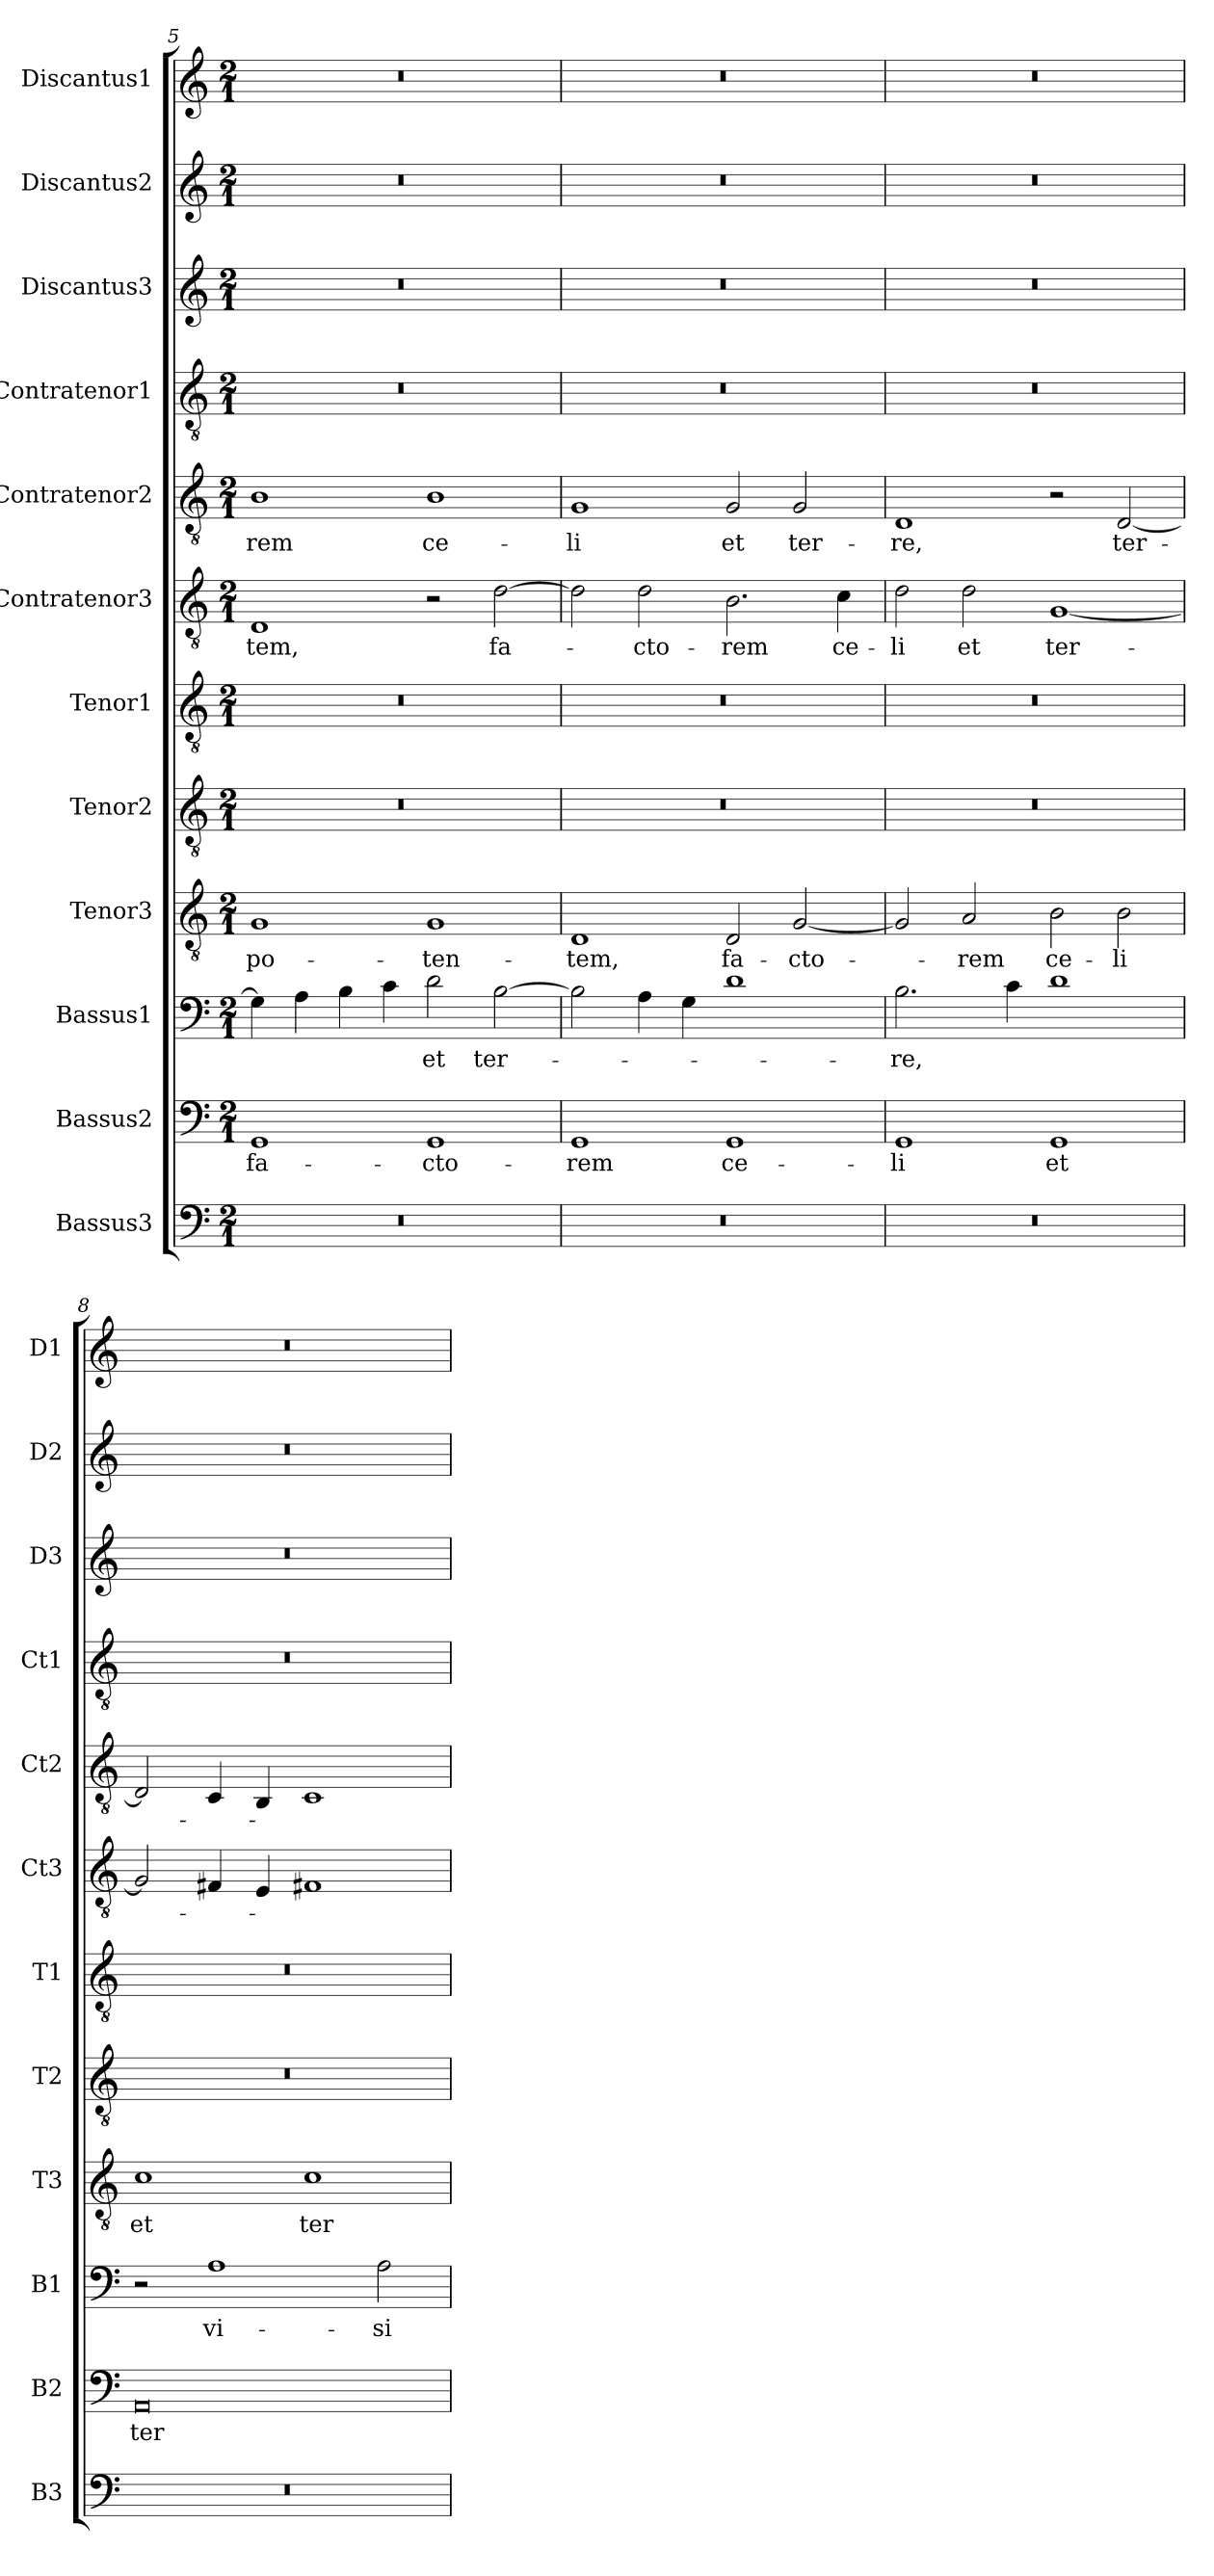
**kern	**kern	**text	**kern	**text	**kern	**text	**kern	**kern	**kern	**text	**kern	**text	**kern	**kern	**kern	**kern
*part12	*part11	*part11	*part10	*part10	*part9	*part9	*part8	*part7	*part6	*part6	*part5	*part5	*part4	*part3	*part2	*part1
*staff12	*staff11	*staff11	*staff10	*staff10	*staff9	*staff9	*staff8	*staff7	*staff6	*staff6	*staff5	*staff5	*staff4	*staff3	*staff2	*staff1
*I"Bassus3	*I"Bassus2	*	*I"Bassus1	*	*I"Tenor3	*	*I"Tenor2	*I"Tenor1	*I"Contratenor3	*	*I"Contratenor2	*	*I"Contratenor1	*I"Discantus3	*I"Discantus2	*I"Discantus1
*I'B3	*I'B2	*	*I'B1	*	*I'T3	*	*I'T2	*I'T1	*I'Ct3	*	*I'Ct2	*	*I'Ct1	*I'D3	*I'D2	*I'D1
*clefF4	*clefF4	*	*clefF4	*	*clefGv2	*	*clefGv2	*clefGv2	*clefGv2	*	*clefGv2	*	*clefGv2	*clefG2	*clefG2	*clefG2
*k[]	*k[]	*	*k[]	*	*k[]	*	*k[]	*k[]	*k[]	*	*k[]	*	*k[]	*k[]	*k[]	*k[]
*M2/1	*M2/1	*	*M2/1	*	*M2/1	*	*M2/1	*M2/1	*M2/1	*	*M2/1	*	*M2/1	*M2/1	*M2/1	*M2/1
=5	=5	=5	=5	=5	=5	=5	=5	=5	=5	=5	=5	=5	=5	=5	=5	=5
0r	1GG	fa-	4G]	.	1G	-po-	0r	0r	1D	-tem,	1B	-rem	0r	0r	0r	0r
.	.	.	4A	.	.	.	.	.	.	.	.	.	.	.	.	.
.	.	.	4B	.	.	.	.	.	.	.	.	.	.	.	.	.
.	.	.	4c	.	.	.	.	.	.	.	.	.	.	.	.	.
.	1GG	-cto-	2d	et	1G	-ten-	.	.	2r	.	1B	ce-	.	.	.	.
.	.	.	[2B	ter-	.	.	.	.	[2d	fa-	.	.	.	.	.	.
=6	=6	=6	=6	=6	=6	=6	=6	=6	=6	=6	=6	=6	=6	=6	=6	=6
0r	1GG	-rem	2B]	.	1D	-tem,	0r	0r	2d]	.	1G	-li	0r	0r	0r	0r
.	.	.	4A	.	.	.	.	.	2d	-cto-	.	.	.	.	.	.
.	.	.	4G	.	.	.	.	.	.	.	.	.	.	.	.	.
.	1GG	ce-	1d	.	2D	fa-	.	.	2.B	-rem	2G	et	.	.	.	.
.	.	.	.	.	[2G	-cto-	.	.	.	.	2G	ter-	.	.	.	.
.	.	.	.	.	.	.	.	.	4c	ce-	.	.	.	.	.	.
=7	=7	=7	=7	=7	=7	=7	=7	=7	=7	=7	=7	=7	=7	=7	=7	=7
0r	1GG	-li	2.B	-re,	2G]	.	0r	0r	2d	-li	1D	-re,	0r	0r	0r	0r
.	.	.	.	.	2A	-rem	.	.	2d	et	.	.	.	.	.	.
.	.	.	4c	.	.	.	.	.	.	.	.	.	.	.	.	.
.	1GG	et	1d	.	2B	ce-	.	.	[1G	ter-	2r	.	.	.	.	.
.	.	.	.	.	2B	-li	.	.	.	.	[2D	ter-	.	.	.	.
=8	=8	=8	=8	=8	=8	=8	=8	=8	=8	=8	=8	=8	=8	=8	=8	=8
0r	0AA	ter-	2r	.	1c	et	0r	0r	2G]	.	2D]	.	0r	0r	0r	0r
.	.	.	1A	vi-	.	.	.	.	4F#X	.	4C	.	.	.	.	.
.	.	.	.	.	.	.	.	.	4E	.	4BB	.	.	.	.	.
.	.	.	.	.	1c	ter-	.	.	1F#X	.	1C	.	.	.	.	.
.	.	.	2A	-si-	.	.	.	.	.	.	.	.	.	.	.	.
=	=	=	=	=	=	=	=	=	=	=	=	=	=	=	=	=
*-	*-	*-	*-	*-	*-	*-	*-	*-	*-	*-	*-	*-	*-	*-	*-	*-
